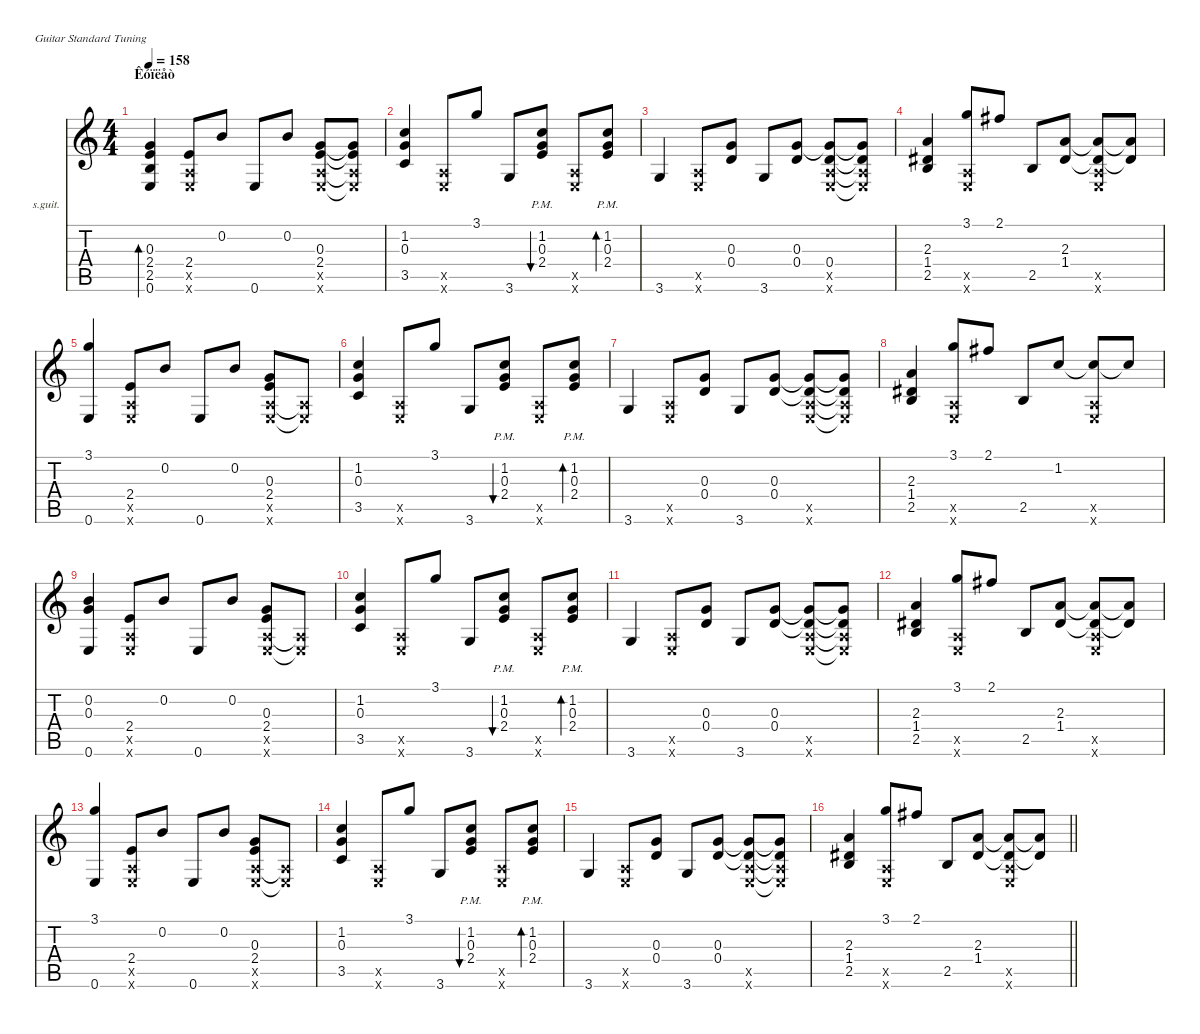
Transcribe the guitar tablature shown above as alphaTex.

\defaultSystemsLayout 4
\hideDynamics
\bracketExtendMode nobrackets
\firstSystemTrackNameOrientation horizontal
\otherSystemsTrackNameOrientation horizontal
\track ("Гитара" "s.guit.") {instrument acousticguitarsteel}
\staff {score tabs}
\tuning (E4 B3 G3 D3 A2 E2)
\ts (4 4)
\section ("" "Êóïëåò")
\tempo 158
\clef g2
\ks c
(0.3 2.4 2.5 0.6).4{bd 60 dy f beam Up} (2.4 0.5{x} 0.6{x}).8{beam Up} 0.2.8{beam Up} 0.6.8{beam Up} 0.2.8{beam Up} (0.3 2.4 0.5{x} 0.6{x}).8{beam Up} (0.3{t} 2.4{t} 0.5{x t} 0.6{x t}).8{beam Up} |
(1.2 0.3 3.5).4{beam Up} (0.5{x} 0.6{x}).8{beam Up} 3.1.8{beam Up} 3.6.8{beam Up} (1.2{pm} 0.3{pm} 2.4{pm}).8{bu 60 beam Up} (0.5{x} 0.6{x}).8{beam Up} (1.2{pm} 0.3{pm} 2.4{pm}).8{bd 60 beam Up} |
3.6.4{beam Up} (0.5{x} 0.6{x}).8{beam Up} (0.3 0.4).8{beam Up} 3.6.8{beam Up} (0.3 0.4).8{beam Up} (0.5{x} 0.6{x} 0.3{t} 0.4).8{beam Up} (0.3{t} 0.4{t} 0.5{x t} 0.6{x t}).8{beam Up} |
(2.3 1.4{acc #} 2.5).4{beam Up} (3.1 0.5{x} 0.6{x}).8{beam Up} 2.1{acc #}.8{beam Up} 2.5.8{beam Up} (2.3 1.4{acc #}).8{beam Up} (0.5{x} 0.6{x} 2.3{t} 1.4{t acc #}).8{beam Up} (2.3{t} 1.4{t acc #}).8{beam Up} |
(3.1 0.6).4{beam Up} (2.4 0.5{x} 0.6{x}).8{beam Up} 0.2.8{beam Up} 0.6.8{beam Up} 0.2.8{beam Up} (0.3 2.4 0.5{x} 0.6{x}).8{beam Up} (0.5{x t} 0.6{x t}).8{beam Up} |
(1.2 0.3 3.5).4{beam Up} (0.5{x} 0.6{x}).8{beam Up} 3.1.8{beam Up} 3.6.8{beam Up} (1.2{pm} 0.3{pm} 2.4{pm}).8{bu 60 beam Up} (0.5{x} 0.6{x}).8{beam Up} (1.2{pm} 0.3{pm} 2.4{pm}).8{bd 60 beam Up} |
3.6.4{dy mf beam Up} (0.5{x} 0.6{x}).8{dy f beam Up} (0.3 0.4).8{beam Up} 3.6.8{beam Up} (0.3 0.4).8{beam Up} (0.5{x} 0.6{x} 0.3{t} 0.4{t}).8{beam Up} (0.3{t} 0.4{t} 0.5{x t} 0.6{x t}).8{beam Up} |
(2.3 1.4{acc #} 2.5).4{beam Up} (3.1 0.5{x} 0.6{x}).8{beam Up} 2.1{acc #}.8{beam Up} 2.5.8{beam Up} 1.2.8{beam Up} (0.5{x} 0.6{x} 1.2{t}).8{beam Up} 1.2{t}.8{beam Up} |
(0.2 0.3 0.6).4{beam Up} (2.4 0.5{x} 0.6{x}).8{beam Up} 0.2.8{beam Up} 0.6.8{beam Up} 0.2.8{beam Up} (0.3 2.4 0.5{x} 0.6{x}).8{dy mp beam Up} (0.5{x t} 0.6{x t}).8{dy f beam Up} |
(1.2 0.3 3.5).4{beam Up} (0.5{x} 0.6{x}).8{beam Up} 3.1.8{beam Up} 3.6.8{beam Up} (1.2{pm} 0.3{pm} 2.4{pm}).8{bu 60 beam Up} (0.5{x} 0.6{x}).8{beam Up} (1.2{pm} 0.3{pm} 2.4{pm}).8{bd 60 beam Up} |
3.6.4{dy mf beam Up} (0.5{x} 0.6{x}).8{dy f beam Up} (0.3 0.4).8{beam Up} 3.6.8{beam Up} (0.3 0.4).8{beam Up} (0.5{x} 0.6{x} 0.3{t} 0.4{t}).8{beam Up} (0.3{t} 0.4{t} 0.5{x t} 0.6{x t}).8{beam Up} |
(2.3 1.4{acc #} 2.5).4{beam Up} (3.1 0.5{x} 0.6{x}).8{beam Up} 2.1{acc #}.8{beam Up} 2.5.8{beam Up} (2.3 1.4{acc #}).8{beam Up} (0.5{x} 0.6{x} 2.3{t} 1.4{t acc #}).8{beam Up} (2.3{t} 1.4{t acc #}).8{beam Up} |
(3.1 0.6).4{beam Up} (2.4 0.5{x} 0.6{x}).8{beam Up} 0.2.8{beam Up} 0.6.8{beam Up} 0.2.8{beam Up} (0.3 2.4 0.5{x} 0.6{x}).8{dy mp beam Up} (0.5{x t} 0.6{x t}).8{dy f beam Up} |
(1.2 0.3 3.5).4{beam Up} (0.5{x} 0.6{x}).8{beam Up} 3.1.8{beam Up} 3.6.8{beam Up} (1.2{pm} 0.3{pm} 2.4{pm}).8{bu 60 beam Up} (0.5{x} 0.6{x}).8{beam Up} (1.2{pm} 0.3{pm} 2.4{pm}).8{bd 60 beam Up} |
3.6.4{dy mf beam Up} (0.5{x} 0.6{x}).8{dy f beam Up} (0.3 0.4).8{beam Up} 3.6.8{beam Up} (0.3 0.4).8{beam Up} (0.5{x} 0.6{x} 0.3{t} 0.4{t}).8{beam Up} (0.3{t} 0.4{t} 0.5{x t} 0.6{x t}).8{beam Up} |
\barLineRight lightlight
(2.3 1.4{acc #} 2.5).4{beam Up} (3.1 0.5{x} 0.6{x}).8{beam Up} 2.1{acc #}.8{beam Up} 2.5.8{beam Up} (2.3 1.4{acc #}).8{beam Up} (0.5{x} 0.6{x} 2.3{t} 1.4{t acc #}).8{beam Up} (2.3{t} 1.4{t acc #}).8{beam Up}
